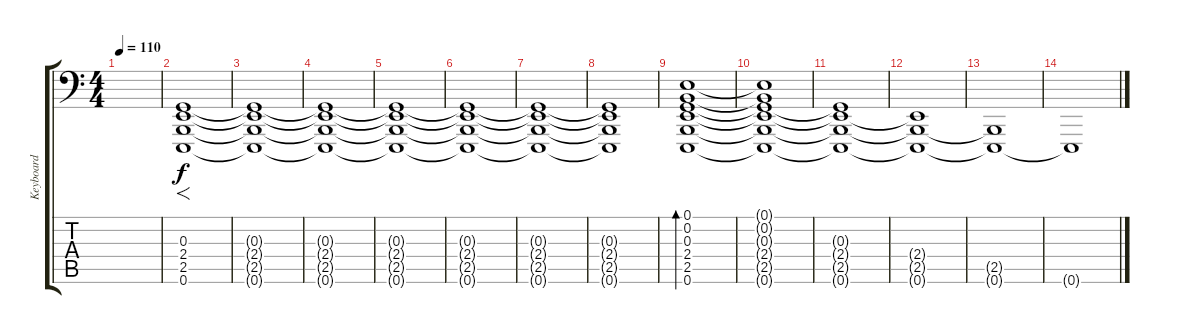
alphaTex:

\track ("Keyboard" "Keyboard") {instrument stringensemble1}
\staff {score tabs}
\tuning (E3 B2 G2 D2 A1 E1) {hide}
\ts (4 4)
\tempo 110
\clef f4
\ks c
|
(0.3 2.4 2.5 0.6).1{f} |
(0.3{t} 2.4{t} 2.5{t} 0.6{t}).1 |
(0.3{t} 2.4{t} 2.5{t} 0.6{t}).1 |
(0.3{t} 2.4{t} 2.5{t} 0.6{t}).1 |
(0.3{t} 2.4{t} 2.5{t} 0.6{t}).1 |
(0.3{t} 2.4{t} 2.5{t} 0.6{t}).1 |
(0.3{t} 2.4{t} 2.5{t} 0.6{t}).1 |
(0.1 0.2 0.3 2.4 2.5 0.6).1{bd 480} |
(0.1{t} 0.2{t} 0.3{t} 2.4{t} 2.5{t} 0.6{t}).1 |
(0.3{t} 2.4{t} 2.5{t} 0.6{t}).1 |
(2.4{t} 2.5{t} 0.6{t}).1 |
(2.5{t} 0.6{t}).1 |
0.6{t}.1
